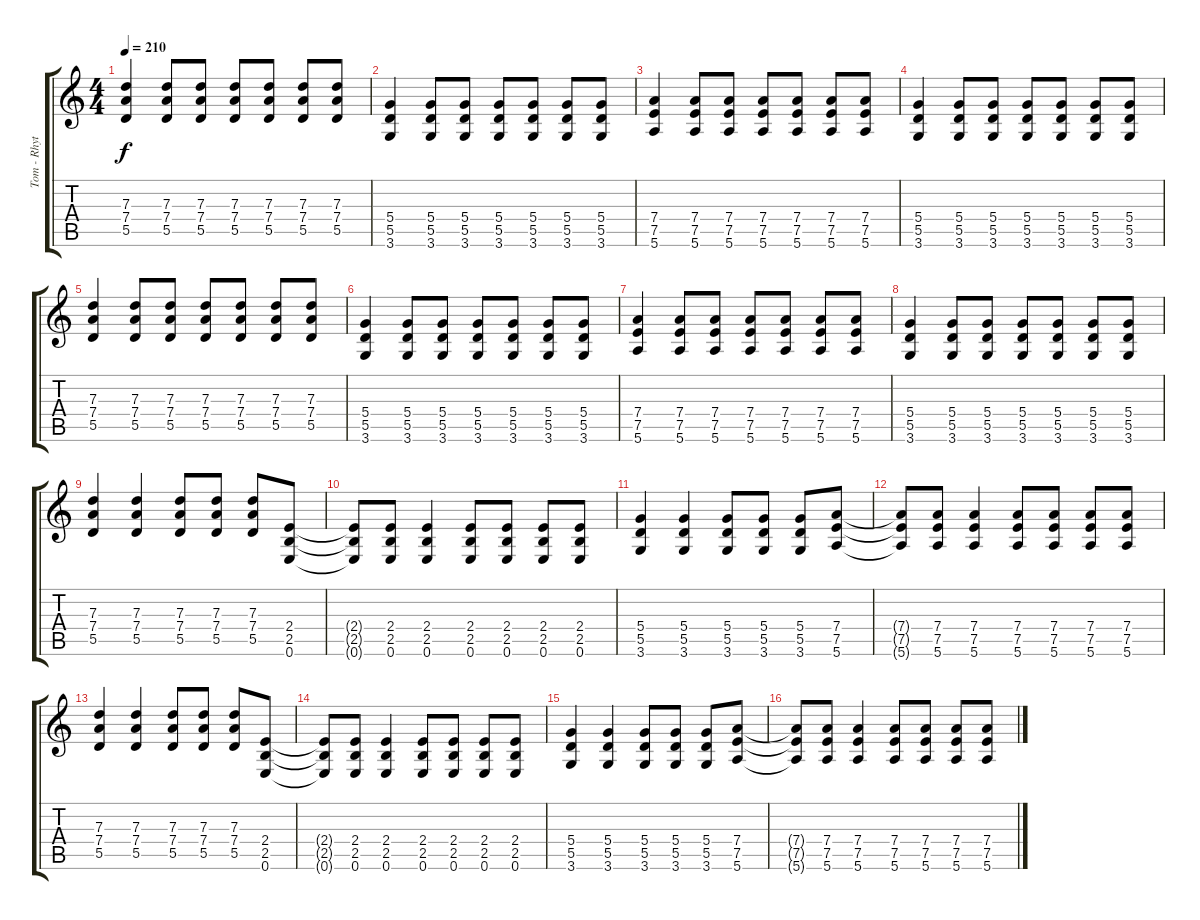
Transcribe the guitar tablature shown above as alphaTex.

\track ("Tom - Rhytm Guitar Right" "Tom - Rhyt") {instrument overdrivenguitar}
\staff {score tabs}
\tuning (E4 B3 G3 D3 A2 E2) {hide}
\ts (4 4)
\tempo 210
\clef g2
\ks c
(7.3 7.4 5.5).4{dy f} (7.3 7.4 5.5).8 (7.3 7.4 5.5).8 (7.3 7.4 5.5).8 (7.3 7.4 5.5).8 (7.3 7.4 5.5).8 (7.3 7.4 5.5).8 |
(5.4 5.5 3.6).4 (5.4 5.5 3.6).8 (5.4 5.5 3.6).8 (5.4 5.5 3.6).8 (5.4 5.5 3.6).8 (5.4 5.5 3.6).8 (5.4 5.5 3.6).8 |
(7.4 7.5 5.6).4 (7.4 7.5 5.6).8 (7.4 7.5 5.6).8 (7.4 7.5 5.6).8 (7.4 7.5 5.6).8 (7.4 7.5 5.6).8 (7.4 7.5 5.6).8 |
(5.4 5.5 3.6).4 (5.4 5.5 3.6).8 (5.4 5.5 3.6).8 (5.4 5.5 3.6).8 (5.4 5.5 3.6).8 (5.4 5.5 3.6).8 (5.4 5.5 3.6).8 |
(7.3 7.4 5.5).4 (7.3 7.4 5.5).8 (7.3 7.4 5.5).8 (7.3 7.4 5.5).8 (7.3 7.4 5.5).8 (7.3 7.4 5.5).8 (7.3 7.4 5.5).8 |
(5.4 5.5 3.6).4 (5.4 5.5 3.6).8 (5.4 5.5 3.6).8 (5.4 5.5 3.6).8 (5.4 5.5 3.6).8 (5.4 5.5 3.6).8 (5.4 5.5 3.6).8 |
(7.4 7.5 5.6).4 (7.4 7.5 5.6).8 (7.4 7.5 5.6).8 (7.4 7.5 5.6).8 (7.4 7.5 5.6).8 (7.4 7.5 5.6).8 (7.4 7.5 5.6).8 |
(5.4 5.5 3.6).4 (5.4 5.5 3.6).8 (5.4 5.5 3.6).8 (5.4 5.5 3.6).8 (5.4 5.5 3.6).8 (5.4 5.5 3.6).8 (5.4 5.5 3.6).8 |
(7.3 7.4 5.5).4 (7.3 7.4 5.5).4 (7.3 7.4 5.5).8 (7.3 7.4 5.5).8 (7.3 7.4 5.5).8 (2.4 2.5 0.6).8 |
(2.4{t} 2.5{t} 0.6{t}).8 (2.4 2.5 0.6).8 (2.4 2.5 0.6).4 (2.4 2.5 0.6).8 (2.4 2.5 0.6).8 (2.4 2.5 0.6).8 (2.4 2.5 0.6).8 |
(5.4 5.5 3.6).4 (5.4 5.5 3.6).4 (5.4 5.5 3.6).8 (5.4 5.5 3.6).8 (5.4 5.5 3.6).8 (7.4 7.5 5.6).8 |
(7.4{t} 7.5{t} 5.6{t}).8 (7.4 7.5 5.6).8 (7.4 7.5 5.6).4 (7.4 7.5 5.6).8 (7.4 7.5 5.6).8 (7.4 7.5 5.6).8 (7.4 7.5 5.6).8 |
(7.3 7.4 5.5).4 (7.3 7.4 5.5).4 (7.3 7.4 5.5).8 (7.3 7.4 5.5).8 (7.3 7.4 5.5).8 (2.4 2.5 0.6).8 |
(2.4{t} 2.5{t} 0.6{t}).8 (2.4 2.5 0.6).8 (2.4 2.5 0.6).4 (2.4 2.5 0.6).8 (2.4 2.5 0.6).8 (2.4 2.5 0.6).8 (2.4 2.5 0.6).8 |
(5.4 5.5 3.6).4 (5.4 5.5 3.6).4 (5.4 5.5 3.6).8 (5.4 5.5 3.6).8 (5.4 5.5 3.6).8 (7.4 7.5 5.6).8 |
(7.4{t} 7.5{t} 5.6{t}).8 (7.4 7.5 5.6).8 (7.4 7.5 5.6).4 (7.4 7.5 5.6).8 (7.4 7.5 5.6).8 (7.4 7.5 5.6).8 (7.4 7.5 5.6).8
